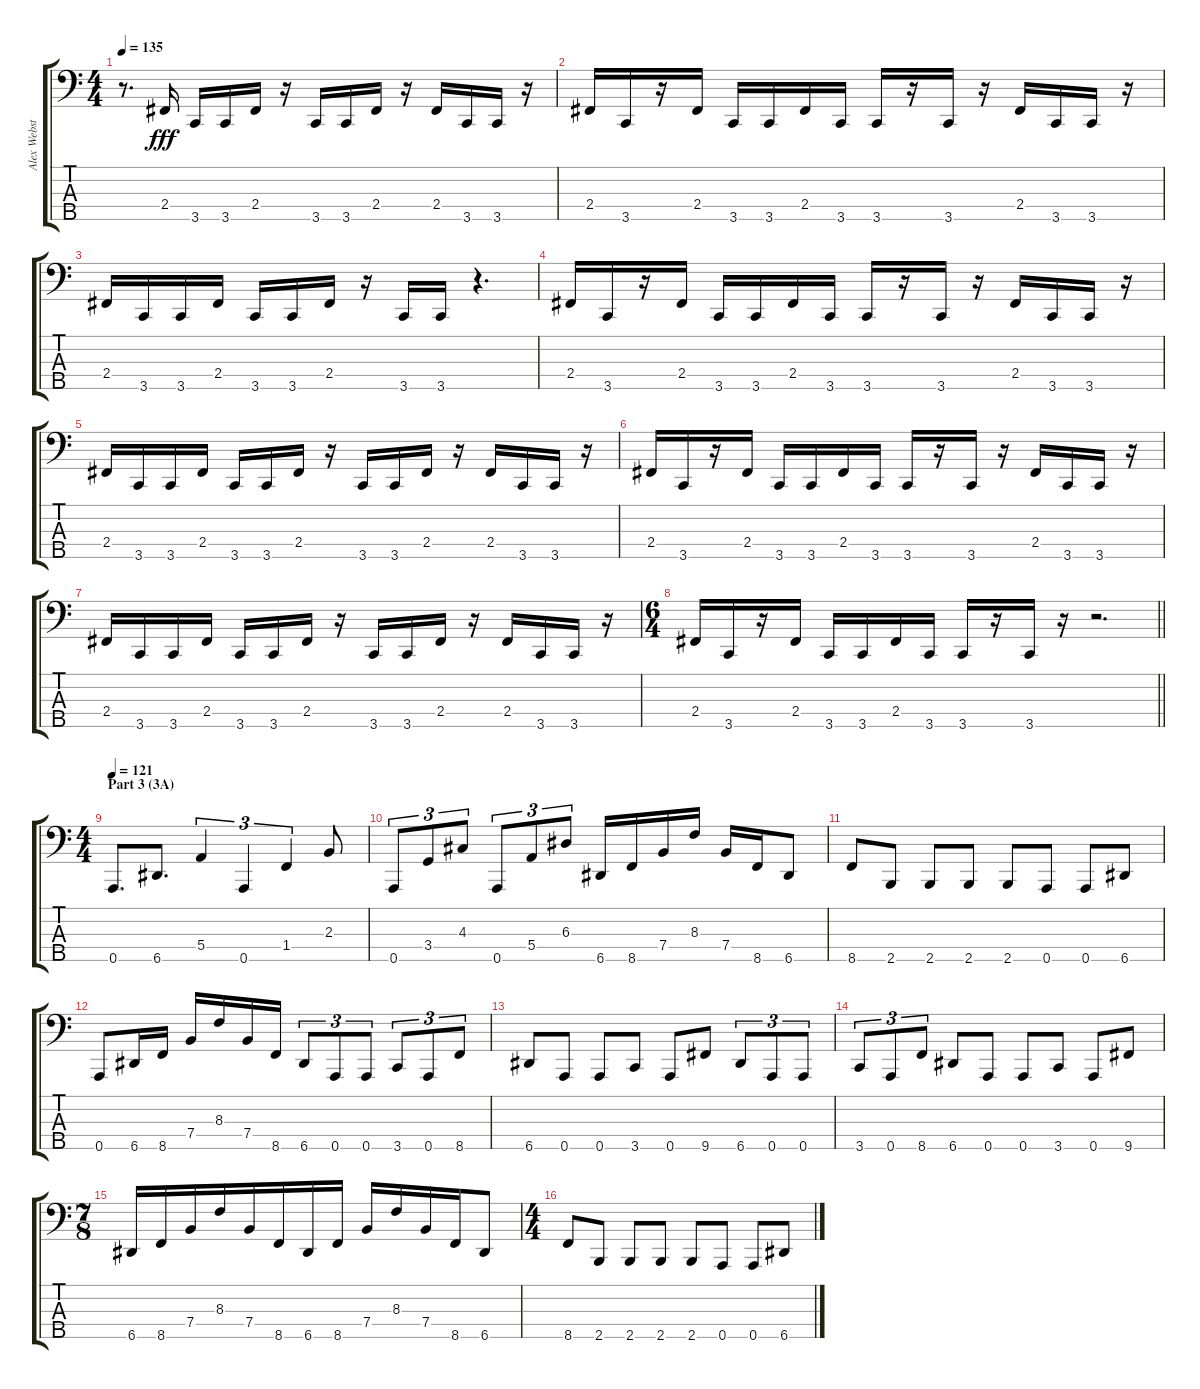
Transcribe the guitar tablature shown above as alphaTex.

\track ("Alex Webster - Bass" "Alex Webst") {instrument electricbassfinger}
\staff {score tabs}
\tuning (G2 D2 A1 E1 A0) {hide}
\ts (4 4)
\tempo 135
\clef f4
\ks c
r.8{d dy fff} 2.4.16 3.5.16 3.5.16 2.4.16 r.16 3.5.16 3.5.16 2.4.16 r.16 2.4.16 3.5.16 3.5.16 r.16 |
2.4.16 3.5.16 r.16 2.4.16 3.5.16 3.5.16 2.4.16 3.5.16 3.5.16 r.16 3.5.16 r.16 2.4.16 3.5.16 3.5.16 r.16 |
2.4.16 3.5.16 3.5.16 2.4.16 3.5.16 3.5.16 2.4.16 r.16 3.5.16 3.5.16 r.4{d} |
2.4.16 3.5.16 r.16 2.4.16 3.5.16 3.5.16 2.4.16 3.5.16 3.5.16 r.16 3.5.16 r.16 2.4.16 3.5.16 3.5.16 r.16 |
2.4.16 3.5.16 3.5.16 2.4.16 3.5.16 3.5.16 2.4.16 r.16 3.5.16 3.5.16 2.4.16 r.16 2.4.16 3.5.16 3.5.16 r.16 |
2.4.16 3.5.16 r.16 2.4.16 3.5.16 3.5.16 2.4.16 3.5.16 3.5.16 r.16 3.5.16 r.16 2.4.16 3.5.16 3.5.16 r.16 |
2.4.16 3.5.16 3.5.16 2.4.16 3.5.16 3.5.16 2.4.16 r.16 3.5.16 3.5.16 2.4.16 r.16 2.4.16 3.5.16 3.5.16 r.16 |
\ts (6 4)
\barLineRight lightlight
2.4.16 3.5.16 r.16 2.4.16 3.5.16 3.5.16 2.4.16 3.5.16 3.5.16 r.16 3.5.16 r.16 r.2{d} |
\ts (4 4)
\section ("" "Part 3 (3A)")
\tempo 121
0.5.8{d} 6.5.8{d} 5.4.4{tu (3 2)} 0.5.4{tu (3 2)} 1.4.4{tu (3 2)} 2.3.8 |
0.5.8{tu (3 2)} 3.4.8{tu (3 2)} 4.3.8{tu (3 2)} 0.5.8{tu (3 2)} 5.4.8{tu (3 2)} 6.3.8{tu (3 2)} 6.5.16 8.5.16 7.4.16 8.3.16 7.4.16 8.5.16 6.5.8 |
8.5.8 2.5.8 2.5.8 2.5.8 2.5.8 0.5.8 0.5.8 6.5.8 |
0.5.8 6.5.16 8.5.16 7.4.16 8.3.16 7.4.16 8.5.16 6.5.8{tu (3 2)} 0.5.8{tu (3 2)} 0.5.8{tu (3 2)} 3.5.8{tu (3 2)} 0.5.8{tu (3 2)} 8.5.8{tu (3 2)} |
6.5.8 0.5.8 0.5.8 3.5.8 0.5.8 9.5.8 6.5.8{tu (3 2)} 0.5.8{tu (3 2)} 0.5.8{tu (3 2)} |
3.5.8{tu (3 2)} 0.5.8{tu (3 2)} 8.5.8{tu (3 2)} 6.5.8 0.5.8 0.5.8 3.5.8 0.5.8 9.5.8 |
\ts (7 8)
6.5.16 8.5.16 7.4.16 8.3.16 7.4.16 8.5.16 6.5.16 8.5.16 7.4.16 8.3.16 7.4.16 8.5.16 6.5.8 |
\ts (4 4)
8.5.8 2.5.8 2.5.8 2.5.8 2.5.8 0.5.8 0.5.8 6.5.8
